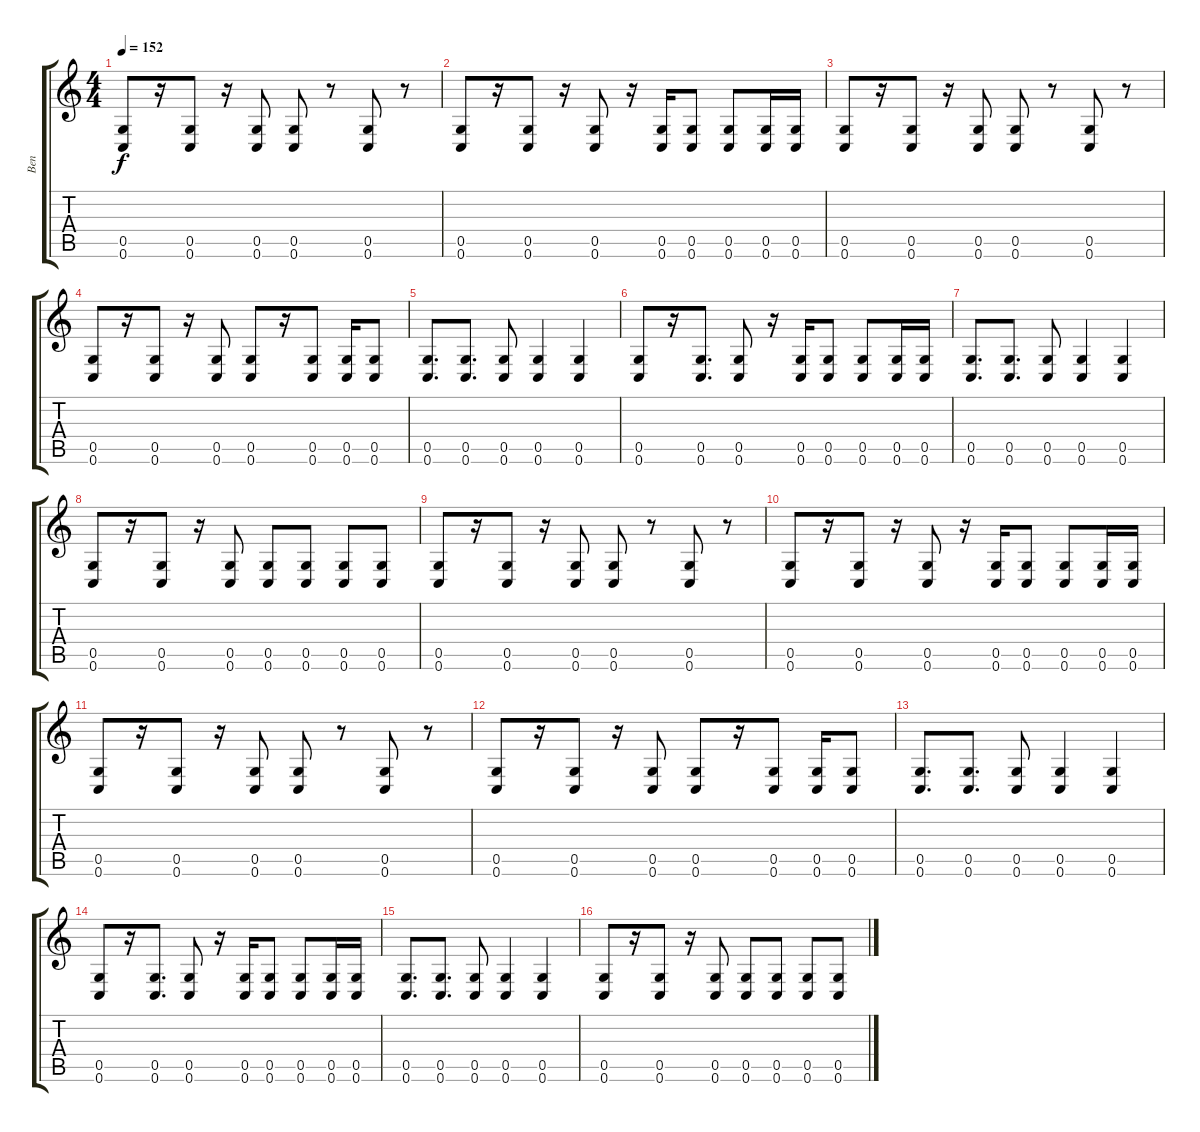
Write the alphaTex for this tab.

\track ("Ben" "Ben") {instrument distortionguitar}
\staff {score tabs}
\tuning (D4 A3 F3 C3 G2 C2) {hide}
\ts (4 4)
\tempo 152
\clef g2
\ks c
(0.5 0.6).8{dy f} r.16 (0.5 0.6).8 r.16 (0.5 0.6).8 (0.5 0.6).8 r.8 (0.5 0.6).8 r.8 |
(0.5 0.6).8 r.16 (0.5 0.6).8 r.16 (0.5 0.6).8 r.16 (0.5 0.6).16 (0.5 0.6).8 (0.5 0.6).8 (0.5 0.6).16 (0.5 0.6).16 |
(0.5 0.6).8 r.16 (0.5 0.6).8 r.16 (0.5 0.6).8 (0.5 0.6).8 r.8 (0.5 0.6).8 r.8 |
(0.5 0.6).8 r.16 (0.5 0.6).8 r.16 (0.5 0.6).8 (0.5 0.6).8 r.16 (0.5 0.6).8 (0.5 0.6).16 (0.5 0.6).8 |
(0.5 0.6).8{d} (0.5 0.6).8{d} (0.5 0.6).8 (0.5 0.6).4 (0.5 0.6).4 |
(0.5 0.6).8 r.16 (0.5 0.6).8{d} (0.5 0.6).8 r.16 (0.5 0.6).16 (0.5 0.6).8 (0.5 0.6).8 (0.5 0.6).16 (0.5 0.6).16 |
(0.5 0.6).8{d} (0.5 0.6).8{d} (0.5 0.6).8 (0.5 0.6).4 (0.5 0.6).4 |
(0.5 0.6).8 r.16 (0.5 0.6).8 r.16 (0.5 0.6).8 (0.5 0.6).8 (0.5 0.6).8 (0.5 0.6).8 (0.5 0.6).8 |
(0.5 0.6).8 r.16 (0.5 0.6).8 r.16 (0.5 0.6).8 (0.5 0.6).8 r.8 (0.5 0.6).8 r.8 |
(0.5 0.6).8 r.16 (0.5 0.6).8 r.16 (0.5 0.6).8 r.16 (0.5 0.6).16 (0.5 0.6).8 (0.5 0.6).8 (0.5 0.6).16 (0.5 0.6).16 |
(0.5 0.6).8 r.16 (0.5 0.6).8 r.16 (0.5 0.6).8 (0.5 0.6).8 r.8 (0.5 0.6).8 r.8 |
(0.5 0.6).8 r.16 (0.5 0.6).8 r.16 (0.5 0.6).8 (0.5 0.6).8 r.16 (0.5 0.6).8 (0.5 0.6).16 (0.5 0.6).8 |
(0.5 0.6).8{d} (0.5 0.6).8{d} (0.5 0.6).8 (0.5 0.6).4 (0.5 0.6).4 |
(0.5 0.6).8 r.16 (0.5 0.6).8{d} (0.5 0.6).8 r.16 (0.5 0.6).16 (0.5 0.6).8 (0.5 0.6).8 (0.5 0.6).16 (0.5 0.6).16 |
(0.5 0.6).8{d} (0.5 0.6).8{d} (0.5 0.6).8 (0.5 0.6).4 (0.5 0.6).4 |
(0.5 0.6).8 r.16 (0.5 0.6).8 r.16 (0.5 0.6).8 (0.5 0.6).8 (0.5 0.6).8 (0.5 0.6).8 (0.5 0.6).8
